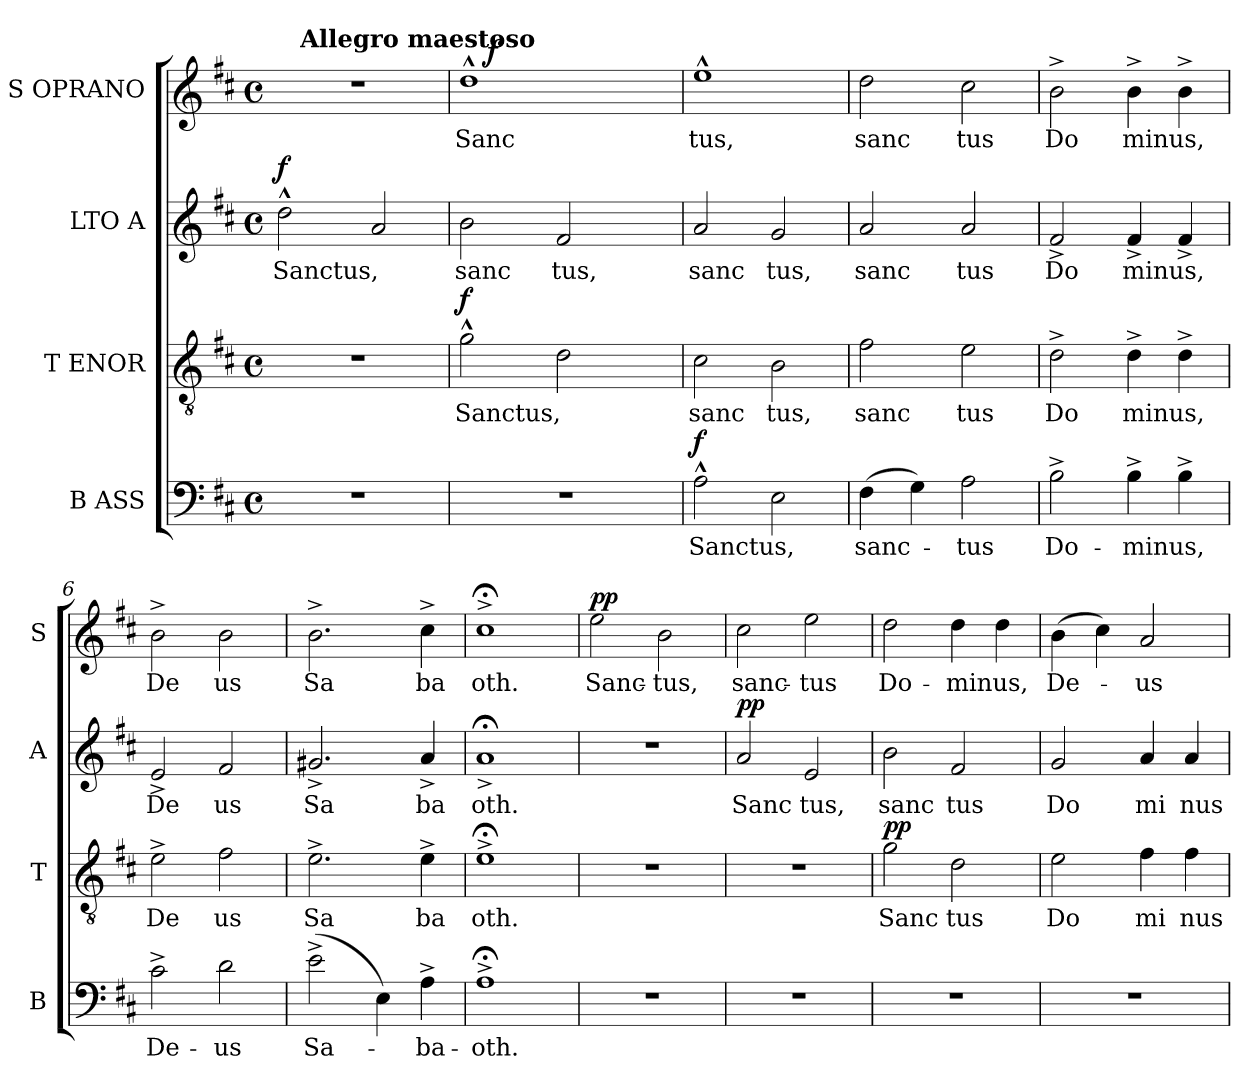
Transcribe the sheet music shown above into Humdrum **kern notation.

**kern	**text	**dynam	**kern	**text	**dynam	**kern	**text	**dynam	**kern	**text	**dynam
*part4	*part4	*part4	*part3	*part3	*part3	*part2	*part2	*part2	*part1	*part1	*part1
*staff4	*staff4	*staff4	*staff3	*staff3	*staff3	*staff2	*staff2	*staff2	*staff1	*staff1	*staff1
*I"B ASS	*	*	*I"T ENOR	*	*	*I"LTO  A	*	*	*I"S OPRANO	*	*
*I'B	*	*	*I'T	*	*	*I'A	*	*	*I'S	*	*
!!LO:PB:g=z
*stria5	*	*	*stria5	*	*	*stria5	*	*	*stria5	*	*
*clefF4	*	*	*clefGv2	*	*	*clefG2	*	*	*clefG2	*	*
*k[f#c#]	*	*	*k[f#c#]	*	*	*k[f#c#]	*	*	*k[f#c#]	*	*
*D:	*	*	*D:	*	*	*D:	*	*	*D:	*	*
*M4/4	*	*	*M4/4	*	*	*M4/4	*	*	*M4/4	*	*
*met(c)	*	*	*met(c)	*	*	*met(c)	*	*	*met(c)	*	*
=1	=1	=1	=1	=1	=1	=1	=1	=1	=1	=1	=1
!	!	!	!	!	!	!	!LO:LY:b:cj	!LO:DY:a	!	!	!
*	*	*	*	*	*	*	*	*	*^	*	*
1r	.	.	1r	.	.	2dd^^>\	Sanctus,	f	1r	16ryy	.	.
!	!	!	!	!	!	!	!	!	!	!LO:TX:a:B:t=Allegro maestoso	!	!
.	.	.	.	.	.	.	.	.	.	2...ryy	.	.
.	.	.	.	.	.	2a/	.	.	.	.	.	.
=2	=2	=2	=2	=2	=2	=2	=2	=2	=2	=2	=2	=2
!	!	!	!	!LO:LY:b:cj	!LO:DY:a	!	!LO:LY:b:cj	!	!	!	!LO:LY:b:cj	!
1r	.	.	2g^^>\	Sanctus,	f	2b\	sanc	.	1dd^^>	16.ryy	Sanc	.
!	!	!	!	!	!	!	!	!	!	!	!	!LO:DY:a
.	.	.	.	.	.	.	.	.	.	2ryy	.	f
!	!	!	!	!	!	!	!LO:LY:b:cj	!	!	!	!	!
.	.	.	2d\	.	.	2f#/	tus,	.	.	.	.	.
.	.	.	.	.	.	.	.	.	.	4ryy	.	.
.	.	.	.	.	.	.	.	.	.	8ryy	.	.
.	.	.	.	.	.	.	.	.	.	32ryy	.	.
=3	=3	=3	=3	=3	=3	=3	=3	=3	=3	=3	=3	=3
!	!LO:LY:b:cj	!LO:DY:a	!	!LO:LY:b:cj	!	!	!LO:LY:b:cj	!	!	!	!LO:LY:b:cj	!
*	*	*	*	*	*	*	*	*	*v	*v	*	*
2A^^>\	Sanctus,	f	2c#\	sanc	.	2a/	sanc	.	1ee^^>	tus,	.
!	!	!	!	!LO:LY:b:cj	!	!	!LO:LY:b:cj	!	!	!	!
2E\	.	.	2B\	tus,	.	2g/	tus,	.	.	.	.
=4	=4	=4	=4	=4	=4	=4	=4	=4	=4	=4	=4
!	!LO:LY:b	!	!	!LO:LY:b:cj	!	!	!LO:LY:b:cj	!	!	!LO:LY:b:cj	!
(>4F#\	sanc-	.	2f#\	sanc	.	2a/	sanc	.	2dd\	sanc	.
4G\)	.	.	.	.	.	.	.	.	.	.	.
!	!LO:LY:b:cj	!	!	!LO:LY:b:cj	!	!	!LO:LY:b:cj	!	!	!LO:LY:b:cj	!
2A\	-tus	.	2e\	tus	.	2a/	tus	.	2cc#\	tus	.
=5	=5	=5	=5	=5	=5	=5	=5	=5	=5	=5	=5
!	!LO:LY:b:cj	!	!	!LO:LY:b:cj	!	!	!LO:LY:b:cj	!	!	!LO:LY:b:cj	!
2B^>\	Do-	.	2d^>\	Do	.	2f#^</	Do	.	2b^>\	Do	.
!	!LO:LY:b	!	!	!LO:LY:b	!	!	!LO:LY:b	!	!	!LO:LY:b	!
4B^>\	-minus,	.	4d^>\	minus,	.	4f#^</	minus,	.	4b^>\	minus,	.
4B^>\	.	.	4d^>\	.	.	4f#^</	.	.	4b^>\	.	.
=6	=6	=6	=6	=6	=6	=6	=6	=6	=6	=6	=6
!	!LO:LY:b:cj	!	!	!LO:LY:b:cj	!	!	!LO:LY:b:cj	!	!	!LO:LY:b:cj	!
2c#^>\	De-	.	2e^>\	De	.	2e^</	De	.	2b^>\	De	.
!	!LO:LY:b:cj	!	!	!LO:LY:b:cj	!	!	!LO:LY:b:cj	!	!	!LO:LY:b:cj	!
2d\	-us	.	2f#\	us	.	2f#/	us	.	2b\	us	.
=7	=7	=7	=7	=7	=7	=7	=7	=7	=7	=7	=7
!	!LO:LY:b	!	!	!LO:LY:b:cj	!	!	!LO:LY:b:cj	!	!	!LO:LY:b:cj	!
(>2e^>\	Sa-	.	2.e^>\	Sa	.	2.g#X^</	Sa	.	2.b^>\	Sa	.
4E\)	.	.	.	.	.	.	.	.	.	.	.
!	!LO:LY:b:cj	!	!	!LO:LY:b:cj	!	!	!LO:LY:b:cj	!	!	!LO:LY:b:cj	!
4A^>\	-ba-	.	4e^>\	ba	.	4a^</	ba	.	4cc#^>\	ba	.
!!LO:LB:g=z
=8	=8	=8	=8	=8	=8	=8	=8	=8	=8	=8	=8
!	!LO:LY:b:cj	!	!	!LO:LY:b:cj	!	!	!LO:LY:b:cj	!	!	!LO:LY:b:cj	!
1A;<^>	-oth.	.	1e;<^>	oth.	.	1a;<^<	oth.	.	1cc#;<^>	oth.	.
=9	=9	=9	=9	=9	=9	=9	=9	=9	=9	=9	=9
!	!	!	!	!	!	!	!	!	!	!LO:LY:b:cj	!LO:DY:a
1r	.	.	1r	.	.	1r	.	.	2ee\	Sanc-	pp
!	!	!	!	!	!	!	!	!	!	!LO:LY:b:cj	!
.	.	.	.	.	.	.	.	.	2b\	-tus,	.
=10	=10	=10	=10	=10	=10	=10	=10	=10	=10	=10	=10
!	!	!	!	!	!	!	!LO:LY:b:cj	!LO:DY:a	!	!LO:LY:b:cj	!
1r	.	.	1r	.	.	2a/	Sanc	pp	2cc#\	sanc-	.
!	!	!	!	!	!	!	!LO:LY:b:cj	!	!	!LO:LY:b:cj	!
.	.	.	.	.	.	2e/	tus,	.	2ee\	-tus	.
=11	=11	=11	=11	=11	=11	=11	=11	=11	=11	=11	=11
!	!	!	!	!LO:LY:b:cj	!LO:DY:a	!	!LO:LY:b:cj	!	!	!LO:LY:b:cj	!
1r	.	.	2g\	Sanc	pp	2b\	sanc	.	2dd\	Do-	.
!	!	!	!	!LO:LY:b:cj	!	!	!LO:LY:b:cj	!	!	!LO:LY:b	!
.	.	.	2d\	tus	.	2f#/	tus	.	4dd\	-minus,	.
.	.	.	.	.	.	.	.	.	4dd\	.	.
=12	=12	=12	=12	=12	=12	=12	=12	=12	=12	=12	=12
!	!	!	!	!LO:LY:b:cj	!	!	!LO:LY:b:cj	!	!	!LO:LY:b	!
1r	.	.	2e\	Do	.	2g/	Do	.	(>4b\	De-	.
.	.	.	.	.	.	.	.	.	4cc#\)	.	.
!	!	!	!	!LO:LY:b:cj	!	!	!LO:LY:b:cj	!	!	!LO:LY:b:cj	!
.	.	.	4f#\	mi	.	4a/	mi	.	2a/	-us	.
!	!	!	!	!LO:LY:b:cj	!	!	!LO:LY:b:cj	!	!	!	!
.	.	.	4f#\	nus	.	4a/	nus	.	.	.	.
=	=	=	=	=	=	=	=	=	=	=	=
*-	*-	*-	*-	*-	*-	*-	*-	*-	*-	*-	*-
